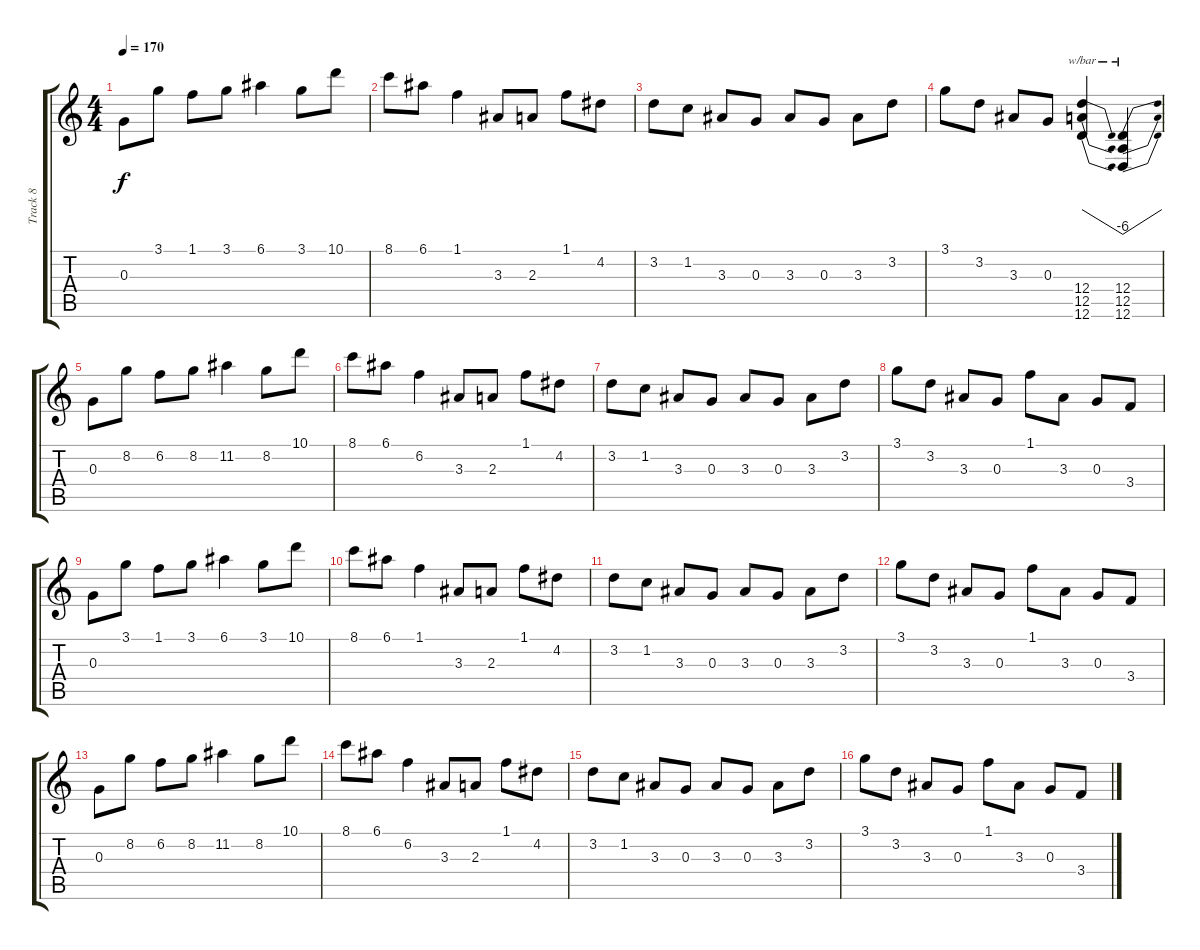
\track ("Track 8" "Track 8") {instrument distortionguitar}
\staff {score tabs}
\tuning (E4 B3 G3 D3 A2 D2) {hide}
\ts (4 4)
\tempo 170
\clef g2
\ks c
0.3.8{dy f} 3.1.8 1.1.8 3.1.8 6.1.4 3.1.8 10.1.8 |
8.1.8 6.1.8 1.1.4 3.3.8 2.3.8 1.1.8 4.2.8 |
3.2.8 1.2.8 3.3.8 0.3.8 3.3.8 0.3.8 3.3.8 3.2.8 |
3.1.8 3.2.8 3.3.8 0.3.8 (12.4 12.5 12.6).4{tbe (dive default 0 0 60 -24)} (12.4 12.5 12.6).4{tbe (dive default 0 -24 60 0)} |
0.3.8 8.2.8 6.2.8 8.2.8 11.2.4 8.2.8 10.1.8 |
8.1.8 6.1.8 6.2.4 3.3.8 2.3.8 1.1.8 4.2.8 |
3.2.8 1.2.8 3.3.8 0.3.8 3.3.8 0.3.8 3.3.8 3.2.8 |
3.1.8 3.2.8 3.3.8 0.3.8 1.1.8 3.3.8 0.3.8 3.4.8 |
0.3.8 3.1.8 1.1.8 3.1.8 6.1.4 3.1.8 10.1.8 |
8.1.8 6.1.8 1.1.4 3.3.8 2.3.8 1.1.8 4.2.8 |
3.2.8 1.2.8 3.3.8 0.3.8 3.3.8 0.3.8 3.3.8 3.2.8 |
3.1.8 3.2.8 3.3.8 0.3.8 1.1.8 3.3.8 0.3.8 3.4.8 |
0.3.8 8.2.8 6.2.8 8.2.8 11.2.4 8.2.8 10.1.8 |
8.1.8 6.1.8 6.2.4 3.3.8 2.3.8 1.1.8 4.2.8 |
3.2.8 1.2.8 3.3.8 0.3.8 3.3.8 0.3.8 3.3.8 3.2.8 |
3.1.8 3.2.8 3.3.8 0.3.8 1.1.8 3.3.8 0.3.8 3.4.8
